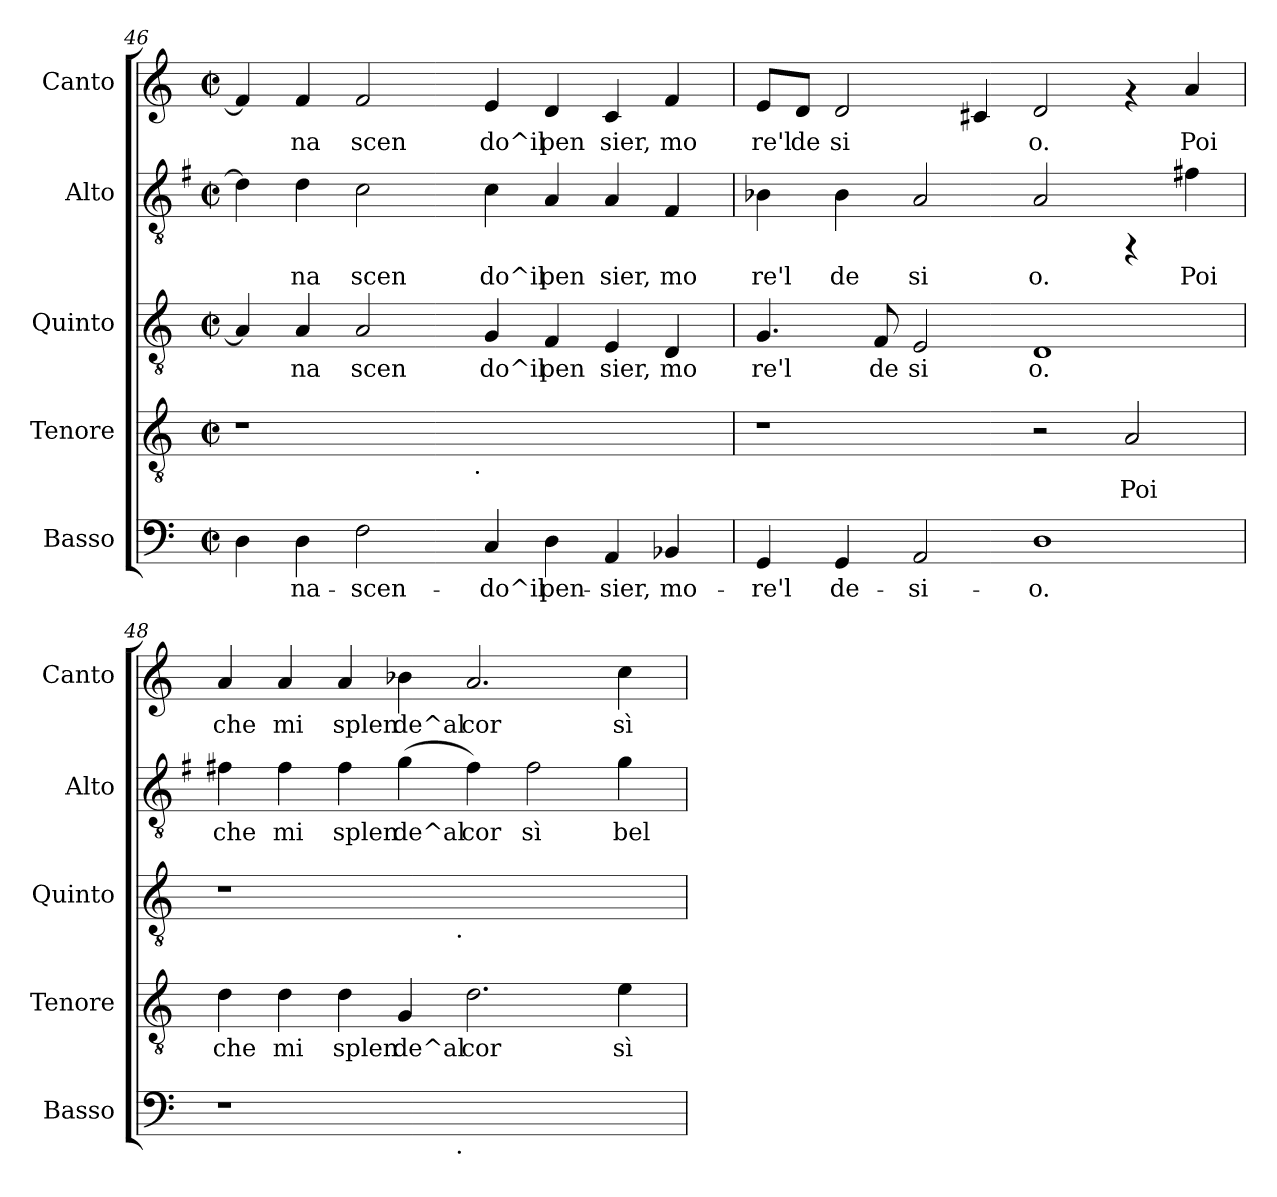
**kern	**text	**kern	**text	**kern	**text	**kern	**text	**kern	**text
*part5	*part5	*part4	*part4	*part3	*part3	*part2	*part2	*part1	*part1
*staff5	*staff5	*staff4	*staff4	*staff3	*staff3	*staff2	*staff2	*staff1	*staff1
*I"Basso	*	*I"Tenore	*	*I"Quinto	*	*I"Alto	*	*I"Canto	*
*I'Basso	*	*I'Tenore	*	*I'Quinto	*	*I'Alto	*	*I'Canto	*
*clefF4	*	*clefGv2	*	*clefGv2	*	*clefGv2	*	*clefG2	*
*	*	*	*	*	*	*ITrd-3c-5	*	*	*
*k[]	*	*k[]	*	*k[]	*	*k[]	*	*k[]	*
*C:	*	*C:	*	*C:	*	*C:	*	*C:	*
*M2/2	*	*M2/2	*	*M2/2	*	*M2/2	*	*M2/2	*
*met(c|)	*	*met(c|)	*	*met(c|)	*	*met(c|)	*	*met(c|)	*
=46	=46	=46	=46	=46	=46	=46	=46	=46	=46
!	!LO:LY:b:cj	!	!	!	!LO:LY:b:cj	!	!LO:LY:b:cj	!	!LO:LY:b:cj
*	*	*^	*	*	*	*	*	*	*
4D\	.	1r	2ryy	.	4A/]	.	4g\]	.	4f/]	.
!	!LO:LY:b:cj	!	!	!	!	!LO:LY:b:cj	!	!LO:LY:b:cj	!	!LO:LY:b:cj
4D\	na-	.	.	.	4A/	na	4g\	na	4f/	na
!	!LO:LY:b:cj	!	!	!	!	!LO:LY:b:cj	!	!LO:LY:b:cj	!	!LO:LY:b:cj
2F\	-scen-	.	4ryy	.	2A/	scen	2f\	scen	2f/	scen
.	.	.	8...ryy	.	.	.	.	.	.	.
!	!	!	!LO:TX:b:t=.	!	!	!	!	!	!	!
.	.	.	1ryy	.	.	.	.	.	.	.
!	!LO:LY:b:cj	!	!	!	!	!LO:LY:b:cj	!	!LO:LY:b:cj	!	!LO:LY:b:cj
4C/	-do^il	1ryy	.	.	4G/	do^il	4f\	do^il	4e/	do^il
!	!LO:LY:b:cj	!	!	!	!	!LO:LY:b:cj	!	!LO:LY:b:cj	!	!LO:LY:b:cj
4D\	pen-	.	.	.	4F/	pen	4d/	pen	4d/	pen
!	!LO:LY:b:cj	!	!	!	!	!LO:LY:b:cj	!	!LO:LY:b:cj	!	!LO:LY:b:cj
4AA/	-sier,	.	.	.	4E/	sier,	4d/	sier,	4c/	sier,
!	!LO:LY:b:cj	!	!	!	!	!LO:LY:b:cj	!	!LO:LY:b:cj	!	!LO:LY:b:cj
4BB-X/	mo-	.	.	.	4D/	mo	4B/	mo	4f/	mo
.	.	.	64ryy	.	.	.	.	.	.	.
=47	=47	=47	=47	=47	=47	=47	=47	=47	=47	=47
!	!LO:LY:b:cj	!	!	!	!	!LO:LY:b:cj	!	!LO:LY:b:cj	!	!LO:LY:b:cj
*	*	*v	*v	*	*	*	*	*	*	*
4GG/	-re'l	1r	.	4.G/	re'l	4e-X\	re'l	8e/L	re'l
!	!	!	!	!	!	!	!	!	!LO:LY:b:cj
.	.	.	.	.	.	.	.	8d/J	de
!	!LO:LY:b:cj	!	!	!	!	!	!LO:LY:b:cj	!	!LO:LY:b:cj
4GG/	de-	.	.	.	.	4e-\	de	2d/	si
!	!	!	!	!	!LO:LY:b:cj	!	!	!	!
.	.	.	.	8F/	de	.	.	.	.
!	!LO:LY:b:cj	!	!	!	!LO:LY:b:cj	!	!LO:LY:b:cj	!	!
2AA/	-si-	.	.	2E/	si	2d/	si	.	.
!	!	!	!	!	!	!	!	!	!LO:LY:b:cj
.	.	.	.	.	.	.	.	4c#/	.
!	!LO:LY:b:cj	!	!	!	!LO:LY:b:cj	!	!LO:LY:b:cj	!	!LO:LY:b:cj
1D	-o.	2r	.	1D	o.	2d/	o.	2d/	o.
!	!	!	!LO:LY:b:cj	!	!	!	!	!	!
.	.	2A/	Poi	.	.	4rFF	.	4rf	.
!	!	!	!	!	!	!	!LO:LY:b:cj	!	!LO:LY:b:cj
.	.	.	.	.	.	4bn\	Poi	4a/	Poi
=48	=48	=48	=48	=48	=48	=48	=48	=48	=48
!	!	!	!LO:LY:b:cj	!	!	!	!LO:LY:b:cj	!	!LO:LY:b:cj
*^	*	*	*	*^	*	*	*	*	*
1r	2ryy	.	4d\	che	1r	2ryy	.	4bn\	che	4a/	che
!	!	!	!	!LO:LY:b:cj	!	!	!	!	!LO:LY:b:cj	!	!LO:LY:b:cj
.	.	.	4d\	mi	.	.	.	4b\	mi	4a/	mi
!	!	!	!	!LO:LY:b:cj	!	!	!	!	!LO:LY:b:cj	!	!LO:LY:b:cj
.	4ryy	.	4d\	splen	.	4ryy	.	4b\	splen	4a/	splen
!	!	!	!	!LO:LY:b:cj	!	!	!	!	!LO:LY:b:cj	!	!LO:LY:b:cj
.	8...ryy	.	4G/	de^al	.	8...ryy	.	(<4cc\	de^al	4b-\	de^al
!	!	!	!	!	!	!LO:TX:b:t=.	!	!	!	!	!
!	!LO:TX:b:t=.	!	!	!	!	!	!	!	!	!	!
.	1ryy	.	.	.	.	1ryy	.	.	.	.	.
!	!	!	!	!LO:LY:b:cj	!	!	!	!	!LO:LY:b:cj	!	!LO:LY:b:cj
1ryy	.	.	2.d\	cor	1ryy	.	.	4b\)	cor	2.a/	cor
!	!	!	!	!	!	!	!	!	!LO:LY:b:cj	!	!
.	.	.	.	.	.	.	.	2b\	sì	.	.
!	!	!	!	!LO:LY:b:cj	!	!	!	!	!LO:LY:b:cj	!	!LO:LY:b:cj
.	.	.	4e\	sì	.	.	.	4cc\	bel	4cc\	sì
.	64ryy	.	.	.	.	64ryy	.	.	.	.	.
*v	*v	*	*	*	*v	*v	*	*	*	*	*
=	=	=	=	=	=	=	=	=	=
*-	*-	*-	*-	*-	*-	*-	*-	*-	*-
